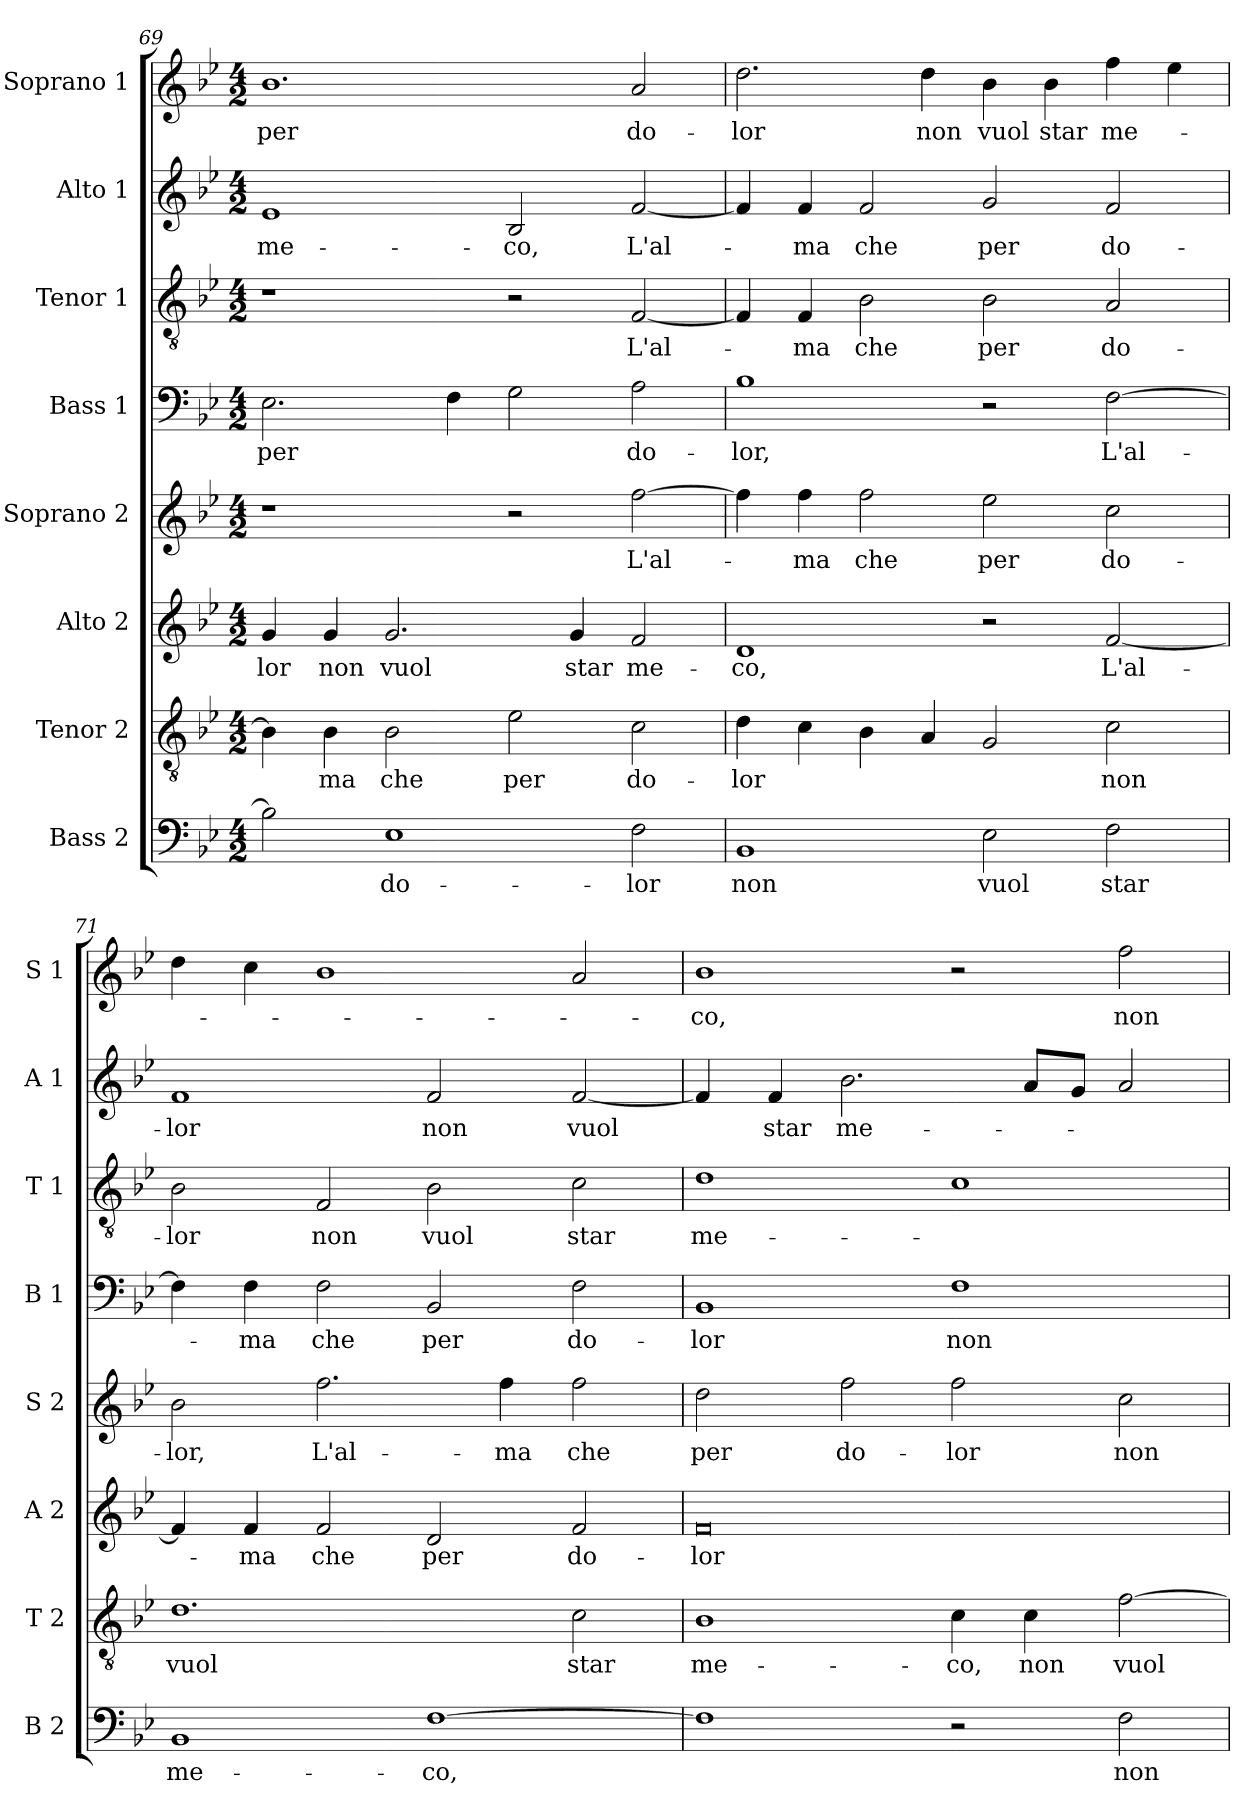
**kern	**text	**kern	**text	**kern	**text	**kern	**text	**kern	**text	**kern	**text	**kern	**text	**kern	**text
*part8	*part8	*part7	*part7	*part6	*part6	*part5	*part5	*part4	*part4	*part3	*part3	*part2	*part2	*part1	*part1
*staff8	*staff8	*staff7	*staff7	*staff6	*staff6	*staff5	*staff5	*staff4	*staff4	*staff3	*staff3	*staff2	*staff2	*staff1	*staff1
*I"Bass 2	*	*I"Tenor 2	*	*I"Alto 2	*	*I"Soprano 2	*	*I"Bass 1	*	*I"Tenor 1	*	*I"Alto 1	*	*I"Soprano 1	*
*I'B 2	*	*I'T 2	*	*I'A 2	*	*I'S 2	*	*I'B 1	*	*I'T 1	*	*I'A 1	*	*I'S 1	*
*clefF4	*	*clefGv2	*	*clefG2	*	*clefG2	*	*clefF4	*	*clefGv2	*	*clefG2	*	*clefG2	*
*k[b-e-]	*	*k[b-e-]	*	*k[b-e-]	*	*k[b-e-]	*	*k[b-e-]	*	*k[b-e-]	*	*k[b-e-]	*	*k[b-e-]	*
*B-:	*	*B-:	*	*B-:	*	*B-:	*	*B-:	*	*B-:	*	*B-:	*	*B-:	*
*M4/2	*	*M4/2	*	*M4/2	*	*M4/2	*	*M4/2	*	*M4/2	*	*M4/2	*	*M4/2	*
=69	=69	=69	=69	=69	=69	=69	=69	=69	=69	=69	=69	=69	=69	=69	=69
!	!	!	!	!	!LO:LY:b	!	!	!	!LO:LY:b	!	!	!	!LO:LY:b	!	!LO:LY:b
2B-\]	.	4B-\]	.	4g/	-lor	1r	.	2.E-\	per	1r	.	1e-	me-	1.b-	per
!	!	!	!LO:LY:b	!	!LO:LY:b	!	!	!	!	!	!	!	!	!	!
.	.	4B-\	-ma	4g/	non	.	.	.	.	.	.	.	.	.	.
!	!LO:LY:b	!	!LO:LY:b	!	!LO:LY:b	!	!	!	!	!	!	!	!	!	!
1E-	do-	2B-\	che	2.g/	vuol	.	.	.	.	.	.	.	.	.	.
.	.	.	.	.	.	.	.	4F\	.	.	.	.	.	.	.
!	!	!	!LO:LY:b	!	!	!	!	!	!	!	!	!	!LO:LY:b	!	!
.	.	2e-\	per	.	.	2r	.	2G\	.	2r	.	2B-/	-co,	.	.
!	!	!	!	!	!LO:LY:b	!	!	!	!	!	!	!	!	!	!
.	.	.	.	4g/	star	.	.	.	.	.	.	.	.	.	.
!	!LO:LY:b	!	!LO:LY:b	!	!LO:LY:b	!	!LO:LY:b	!	!LO:LY:b	!	!LO:LY:b	!	!LO:LY:b	!	!LO:LY:b
2F\	-lor	2c\	do-	2f/	me-	[2ff\	L'al-	2A\	do-	[2F/	L'al-	[2f/	L'al-	2a/	do-
=70	=70	=70	=70	=70	=70	=70	=70	=70	=70	=70	=70	=70	=70	=70	=70
!	!LO:LY:b	!	!LO:LY:b	!	!LO:LY:b	!	!	!	!LO:LY:b	!	!	!	!	!	!LO:LY:b
1BB-	non	4d\	-lor	1d	-co,	4ff\]	.	1B-	-lor,	4F/]	.	4f/]	.	2.dd\	-lor
!	!	!	!	!	!	!	!LO:LY:b	!	!	!	!LO:LY:b	!	!LO:LY:b	!	!
.	.	4c\	.	.	.	4ff\	-ma	.	.	4F/	-ma	4f/	-ma	.	.
!	!	!	!	!	!	!	!LO:LY:b	!	!	!	!LO:LY:b	!	!LO:LY:b	!	!
.	.	4B-\	.	.	.	2ff\	che	.	.	2B-\	che	2f/	che	.	.
!	!	!	!	!	!	!	!	!	!	!	!	!	!	!	!LO:LY:b
.	.	4A/	.	.	.	.	.	.	.	.	.	.	.	4dd\	non
!	!LO:LY:b	!	!	!	!	!	!LO:LY:b	!	!	!	!LO:LY:b	!	!LO:LY:b	!	!LO:LY:b
2E-\	vuol	2G/	.	2r	.	2ee-\	per	2r	.	2B-\	per	2g/	per	4b-\	vuol
!	!	!	!	!	!	!	!	!	!	!	!	!	!	!	!LO:LY:b
.	.	.	.	.	.	.	.	.	.	.	.	.	.	4b-\	star
!	!LO:LY:b	!	!LO:LY:b	!	!LO:LY:b	!	!LO:LY:b	!	!LO:LY:b	!	!LO:LY:b	!	!LO:LY:b	!	!LO:LY:b
2F\	star	2c\	non	[2f/	L'al-	2cc\	do-	[2F\	L'al-	2A/	do-	2f/	do-	4ff\	me-
.	.	.	.	.	.	.	.	.	.	.	.	.	.	4ee-\	.
!!LO:LB:g=z
=71	=71	=71	=71	=71	=71	=71	=71	=71	=71	=71	=71	=71	=71	=71	=71
!	!LO:LY:b	!	!LO:LY:b	!	!	!	!LO:LY:b	!	!	!	!LO:LY:b	!	!LO:LY:b	!	!
1BB-	me-	1.d	vuol	4f/]	.	2b-\	-lor,	4F\]	.	2B-\	-lor	1f	-lor	4dd\	.
!	!	!	!	!	!LO:LY:b	!	!	!	!LO:LY:b	!	!	!	!	!	!
.	.	.	.	4f/	-ma	.	.	4F\	-ma	.	.	.	.	4cc\	.
!	!	!	!	!	!LO:LY:b	!	!LO:LY:b	!	!LO:LY:b	!	!LO:LY:b	!	!	!	!
.	.	.	.	2f/	che	2.ff\	L'al-	2F\	che	2F/	non	.	.	1b-	.
!	!LO:LY:b	!	!	!	!LO:LY:b	!	!	!	!LO:LY:b	!	!LO:LY:b	!	!LO:LY:b	!	!
[1F	-co,	.	.	2d/	per	.	.	2BB-/	per	2B-\	vuol	2f/	non	.	.
!	!	!	!	!	!	!	!LO:LY:b	!	!	!	!	!	!	!	!
.	.	.	.	.	.	4ff\	-ma	.	.	.	.	.	.	.	.
!	!	!	!LO:LY:b	!	!LO:LY:b	!	!LO:LY:b	!	!LO:LY:b	!	!LO:LY:b	!	!LO:LY:b	!	!
.	.	2c\	star	2f/	do-	2ff\	che	2F\	do-	2c\	star	[2f/	vuol	2a/	.
=72	=72	=72	=72	=72	=72	=72	=72	=72	=72	=72	=72	=72	=72	=72	=72
!	!	!	!LO:LY:b	!	!LO:LY:b	!	!LO:LY:b	!	!LO:LY:b	!	!LO:LY:b	!	!	!	!LO:LY:b
1F]	.	1B-	me-	0f	-lor	2dd\	per	1BB-	-lor	1d	me-	4f/]	.	1b-	-co,
!	!	!	!	!	!	!	!	!	!	!	!	!	!LO:LY:b	!	!
.	.	.	.	.	.	.	.	.	.	.	.	4f/	star	.	.
!	!	!	!	!	!	!	!LO:LY:b	!	!	!	!	!	!LO:LY:b	!	!
.	.	.	.	.	.	2ff\	do-	.	.	.	.	2.b-\	me-	.	.
!	!	!	!LO:LY:b	!	!	!	!LO:LY:b	!	!LO:LY:b	!	!	!	!	!	!
2r	.	4c\	-co,	.	.	2ff\	-lor	1F	non	1c	.	.	.	2r	.
!	!	!	!LO:LY:b	!	!	!	!	!	!	!	!	!	!	!	!
.	.	4c\	non	.	.	.	.	.	.	.	.	8a/L	.	.	.
.	.	.	.	.	.	.	.	.	.	.	.	8g/J	.	.	.
!	!LO:LY:b	!	!LO:LY:b	!	!	!	!LO:LY:b	!	!	!	!	!	!	!	!LO:LY:b
2F\	non	[2f\	vuol	.	.	2cc\	non	.	.	.	.	2a/	.	2ff\	non
=	=	=	=	=	=	=	=	=	=	=	=	=	=	=	=
*-	*-	*-	*-	*-	*-	*-	*-	*-	*-	*-	*-	*-	*-	*-	*-
